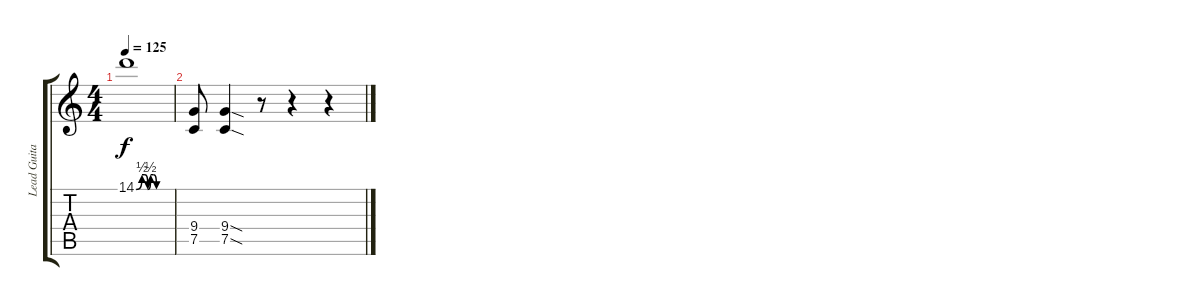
\track ("Lead Guitar" "Lead Guita") {instrument distortionguitar}
\staff {score tabs}
\tuning (C4 G3 Eb3 Bb2 F2 C2) {hide}
\ts (4 4)
\tempo 125
\clef g2
\ks c
14.1{be (custom 0 0 10 2 15 2 20 0 25 2 30 2 35 0 60 0) t}.1{dy f} |
(9.4 7.5).8 (9.4{sod} 7.5{sod}).4 r.8 r.4 r.4
